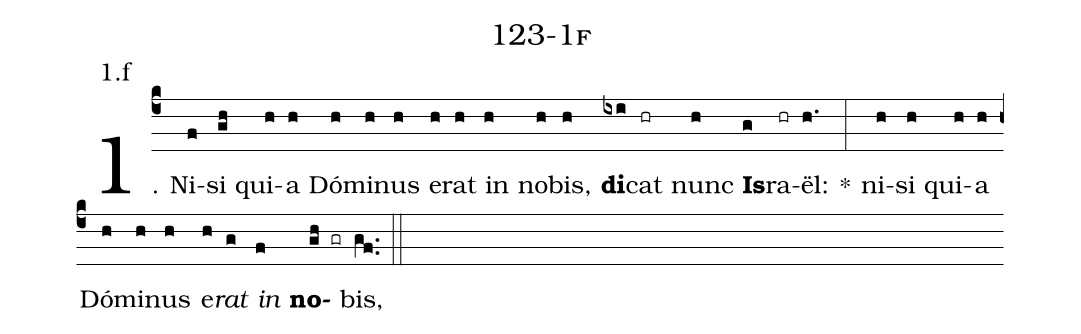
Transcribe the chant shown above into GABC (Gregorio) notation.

name: 123-1f;
annotation: 1.f;
%%
(c4)1. Ni(f)si(gh) qui(h)a(h) Dó(h)mi(h)nus(h) e(h)rat(h) in(h) no(h)bis,(h) <b>di</b>(ixi)cat(hr) nunc(h) <b>Is</b>(g)ra(hr)ël:(h.) *(:) ni(h)si(h) qui(h)a(h) Dó(h)mi(h)nus(h) e(h)<i>rat</i>(g) <i>in</i>(f) <b>no</b>(gh gr)bis,(gf..) (::)
